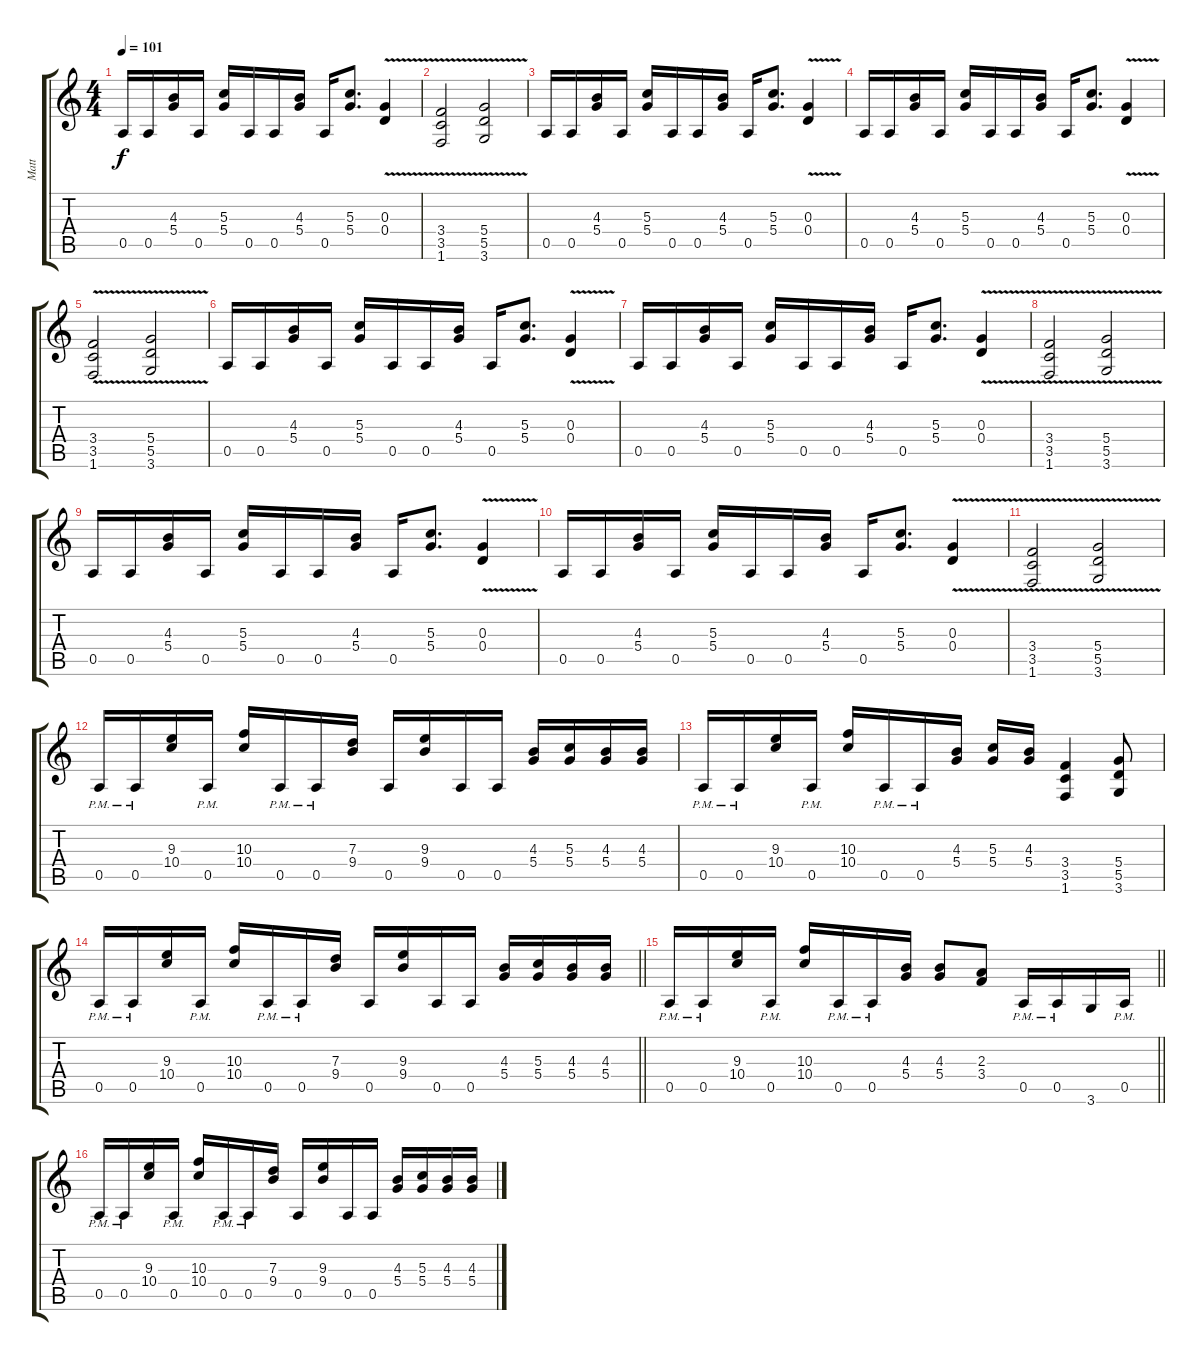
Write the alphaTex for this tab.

\track ("Matt" "Matt") {instrument overdrivenguitar}
\staff {score tabs}
\tuning (E4 B3 G3 D3 A2 E2) {hide}
\ts (4 4)
\tempo 101
\clef g2
\ks c
0.5.16{dy f} 0.5.16 (4.3 5.4).16 0.5.16 (5.3 5.4).16 0.5.16 0.5.16 (4.3 5.4).16 0.5.16 (5.3 5.4).8{d} (0.3{v} 0.4{v}).4 |
(3.4{v} 3.5{v} 1.6{v}).2 (5.4{v} 5.5{v} 3.6{v}).2 |
0.5.16 0.5.16 (4.3 5.4).16 0.5.16 (5.3 5.4).16 0.5.16 0.5.16 (4.3 5.4).16 0.5.16 (5.3 5.4).8{d} (0.3{v} 0.4{v}).4 |
0.5.16 0.5.16 (4.3 5.4).16 0.5.16 (5.3 5.4).16 0.5.16 0.5.16 (4.3 5.4).16 0.5.16 (5.3 5.4).8{d} (0.3{v} 0.4{v}).4 |
(3.4{v} 3.5{v} 1.6{v}).2 (5.4{v} 5.5{v} 3.6{v}).2 |
0.5.16 0.5.16 (4.3 5.4).16 0.5.16 (5.3 5.4).16 0.5.16 0.5.16 (4.3 5.4).16 0.5.16 (5.3 5.4).8{d} (0.3{v} 0.4{v}).4 |
0.5.16 0.5.16 (4.3 5.4).16 0.5.16 (5.3 5.4).16 0.5.16 0.5.16 (4.3 5.4).16 0.5.16 (5.3 5.4).8{d} (0.3{v} 0.4{v}).4 |
(3.4{v} 3.5{v} 1.6{v}).2 (5.4{v} 5.5{v} 3.6{v}).2 |
0.5.16 0.5.16 (4.3 5.4).16 0.5.16 (5.3 5.4).16 0.5.16 0.5.16 (4.3 5.4).16 0.5.16 (5.3 5.4).8{d} (0.3{v} 0.4{v}).4 |
0.5.16 0.5.16 (4.3 5.4).16 0.5.16 (5.3 5.4).16 0.5.16 0.5.16 (4.3 5.4).16 0.5.16 (5.3 5.4).8{d} (0.3{v} 0.4{v}).4 |
(3.4{v} 3.5{v} 1.6{v}).2 (5.4{v} 5.5{v} 3.6{v}).2 |
0.5{pm}.16 0.5{pm}.16 (9.3 10.4).16 0.5{pm}.16 (10.3 10.4).16 0.5{pm}.16 0.5{pm}.16 (7.3 9.4).16 0.5.16 (9.3 9.4).16 0.5.16 0.5.16 (4.3 5.4).16 (5.3 5.4).16 (4.3 5.4).16 (4.3 5.4).16 |
0.5{pm}.16 0.5{pm}.16 (9.3 10.4).16 0.5{pm}.16 (10.3 10.4).16 0.5{pm}.16 0.5{pm}.16 (4.3 5.4).16 (5.3 5.4).16 (4.3 5.4).16 (3.4 3.5 1.6).4 (5.4 5.5 3.6).8 |
\barLineRight lightlight
0.5{pm}.16 0.5{pm}.16 (9.3 10.4).16 0.5{pm}.16 (10.3 10.4).16 0.5{pm}.16 0.5{pm}.16 (7.3 9.4).16 0.5.16 (9.3 9.4).16 0.5.16 0.5.16 (4.3 5.4).16 (5.3 5.4).16 (4.3 5.4).16 (4.3 5.4).16 |
\barLineRight lightlight
0.5{pm}.16 0.5{pm}.16 (9.3 10.4).16 0.5{pm}.16 (10.3 10.4).16 0.5{pm}.16 0.5{pm}.16 (4.3 5.4).16 (4.3 5.4).8 (2.3 3.4).8 0.5{pm}.16 0.5{pm}.16 3.6.16 0.5{pm}.16 |
0.5{pm}.16 0.5{pm}.16 (9.3 10.4).16 0.5{pm}.16 (10.3 10.4).16 0.5{pm}.16 0.5{pm}.16 (7.3 9.4).16 0.5.16 (9.3 9.4).16 0.5.16 0.5.16 (4.3 5.4).16 (5.3 5.4).16 (4.3 5.4).16 (4.3 5.4).16
